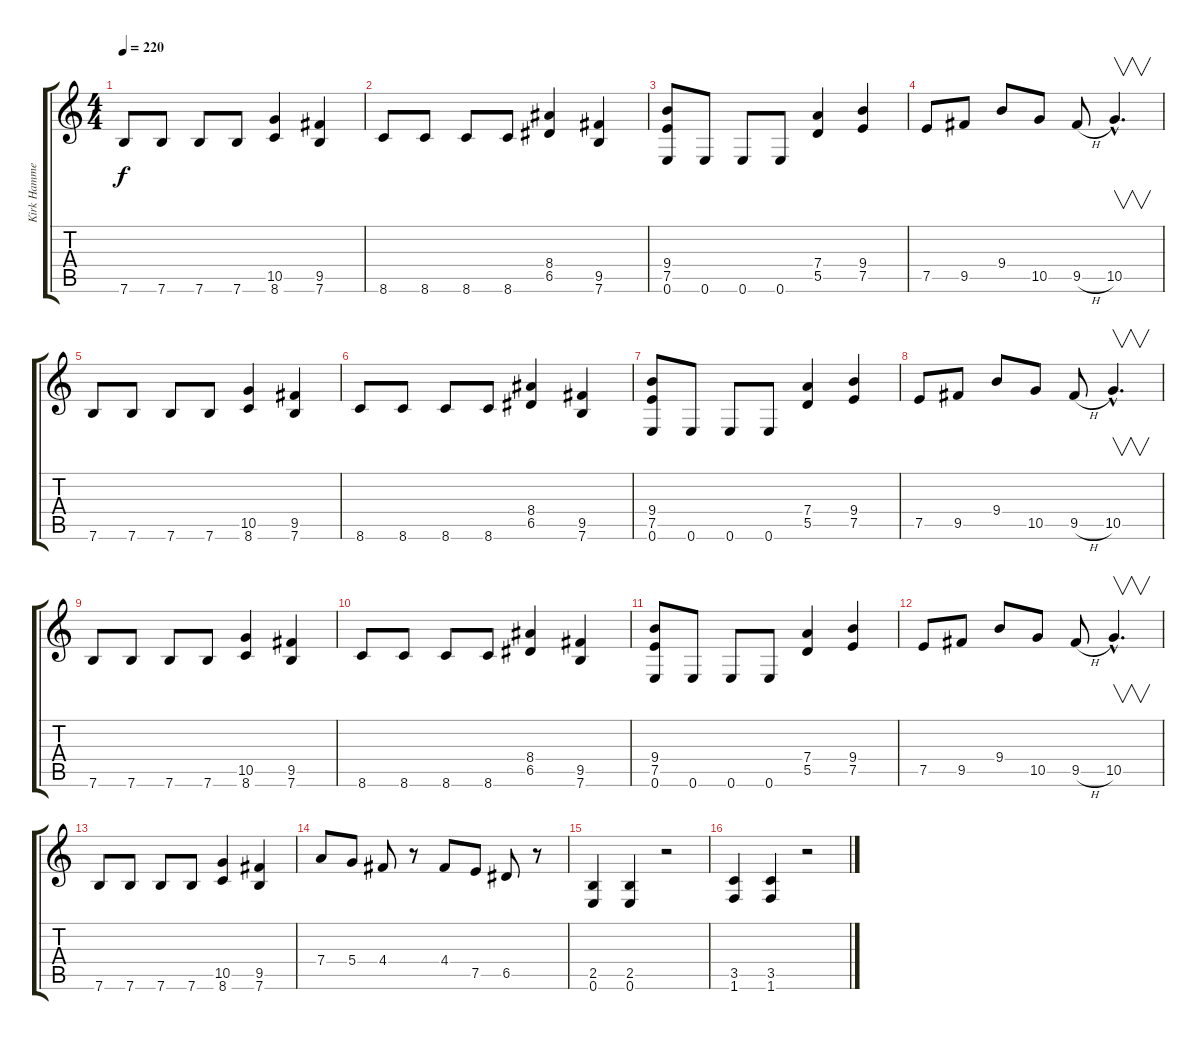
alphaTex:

\track ("Kirk Hammett Distortion" "Kirk Hamme") {instrument distortionguitar}
\staff {score tabs}
\tuning (E4 B3 G3 D3 A2 E2) {hide}
\ts (4 4)
\tempo 220
\clef g2
\ks c
7.6.8{dy f} 7.6.8 7.6.8 7.6.8 (10.5 8.6).4 (9.5 7.6).4 |
8.6.8 8.6.8 8.6.8 8.6.8 (8.4 6.5).4 (9.5 7.6).4 |
(9.4 7.5 0.6).8 0.6.8 0.6.8 0.6.8 (7.4 5.5).4 (9.4 7.5).4 |
7.5.8 9.5.8 9.4.8 10.5.8 9.5{h}.8 10.5{hac}.4{v d} |
7.6.8 7.6.8 7.6.8 7.6.8 (10.5 8.6).4 (9.5 7.6).4 |
8.6.8 8.6.8 8.6.8 8.6.8 (8.4 6.5).4 (9.5 7.6).4 |
(9.4 7.5 0.6).8 0.6.8 0.6.8 0.6.8 (7.4 5.5).4 (9.4 7.5).4 |
7.5.8 9.5.8 9.4.8 10.5.8 9.5{h}.8 10.5{hac}.4{v d} |
7.6.8 7.6.8 7.6.8 7.6.8 (10.5 8.6).4 (9.5 7.6).4 |
8.6.8 8.6.8 8.6.8 8.6.8 (8.4 6.5).4 (9.5 7.6).4 |
(9.4 7.5 0.6).8 0.6.8 0.6.8 0.6.8 (7.4 5.5).4 (9.4 7.5).4 |
7.5.8 9.5.8 9.4.8 10.5.8 9.5{h}.8 10.5{hac}.4{v d} |
7.6.8 7.6.8 7.6.8 7.6.8 (10.5 8.6).4 (9.5 7.6).4 |
7.4.8 5.4.8 4.4.8 r.8 4.4.8 7.5.8 6.5.8 r.8 |
(2.5 0.6).4 (2.5 0.6).4 r.2 |
(3.5 1.6).4 (3.5 1.6).4 r.2
